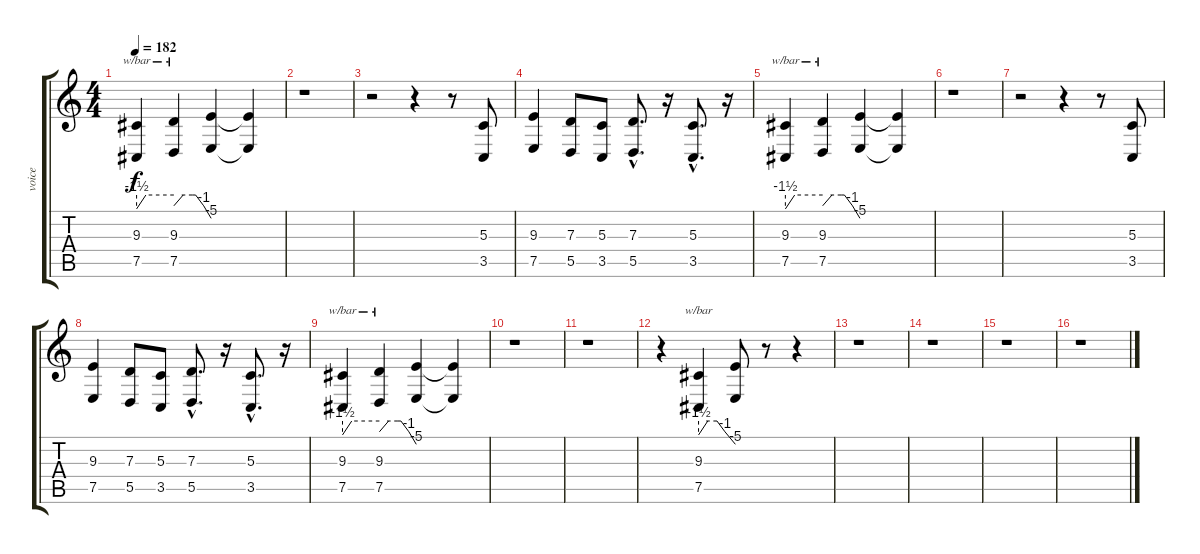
\track ("voice" "voice") {instrument lead2sawtooth}
\staff {score tabs}
\tuning (E4 B3 G3 D3 A2 E2) {hide}
\ts (4 4)
\tempo 182
\clef g2
\ks c
(9.3 7.5).4{tbe (custom default 0 -6 15 0 60 0) dy f} (9.3 7.5).4{tbe (custom default 0 -4 15 0 30 0 35 0 48 -4 60 -20)} (9.3{t} 7.5{t}).4 (9.3{t} 7.5{t}).4 |
r.1 |
r.2 r.4 r.8 (5.3 3.5).8 |
(9.3 7.5).4 (7.3 5.5).8 (5.3 3.5).8 (7.3{hac} 5.5{hac}).8{d} r.16 (5.3{hac} 3.5{hac}).8{d} r.16 |
(9.3 7.5).4{tbe (custom default 0 -6 15 0 60 0)} (9.3 7.5).4{tbe (custom default 0 -4 15 0 30 0 35 0 48 -4 60 -20)} (9.3{t} 7.5{t}).4 (9.3{t} 7.5{t}).4 |
r.1 |
r.2 r.4 r.8 (5.3 3.5).8 |
(9.3 7.5).4 (7.3 5.5).8 (5.3 3.5).8 (7.3{hac} 5.5{hac}).8{d} r.16 (5.3{hac} 3.5{hac}).8{d} r.16 |
(9.3 7.5).4{tbe (custom default 0 -6 15 0 60 0)} (9.3 7.5).4{tbe (custom default 0 -4 15 0 30 0 35 0 48 -4 60 -20)} (9.3{t} 7.5{t}).4 (9.3{t} 7.5{t}).4 |
r.1 |
r.1 |
r.4 (9.3 7.5).4{tbe (custom default 0 -6 15 0 30 0 43 -4 60 -20)} (9.3{t} 7.5{t}).8 r.8 r.4 |
r.1 |
r.1 |
r.1 |
r.1
